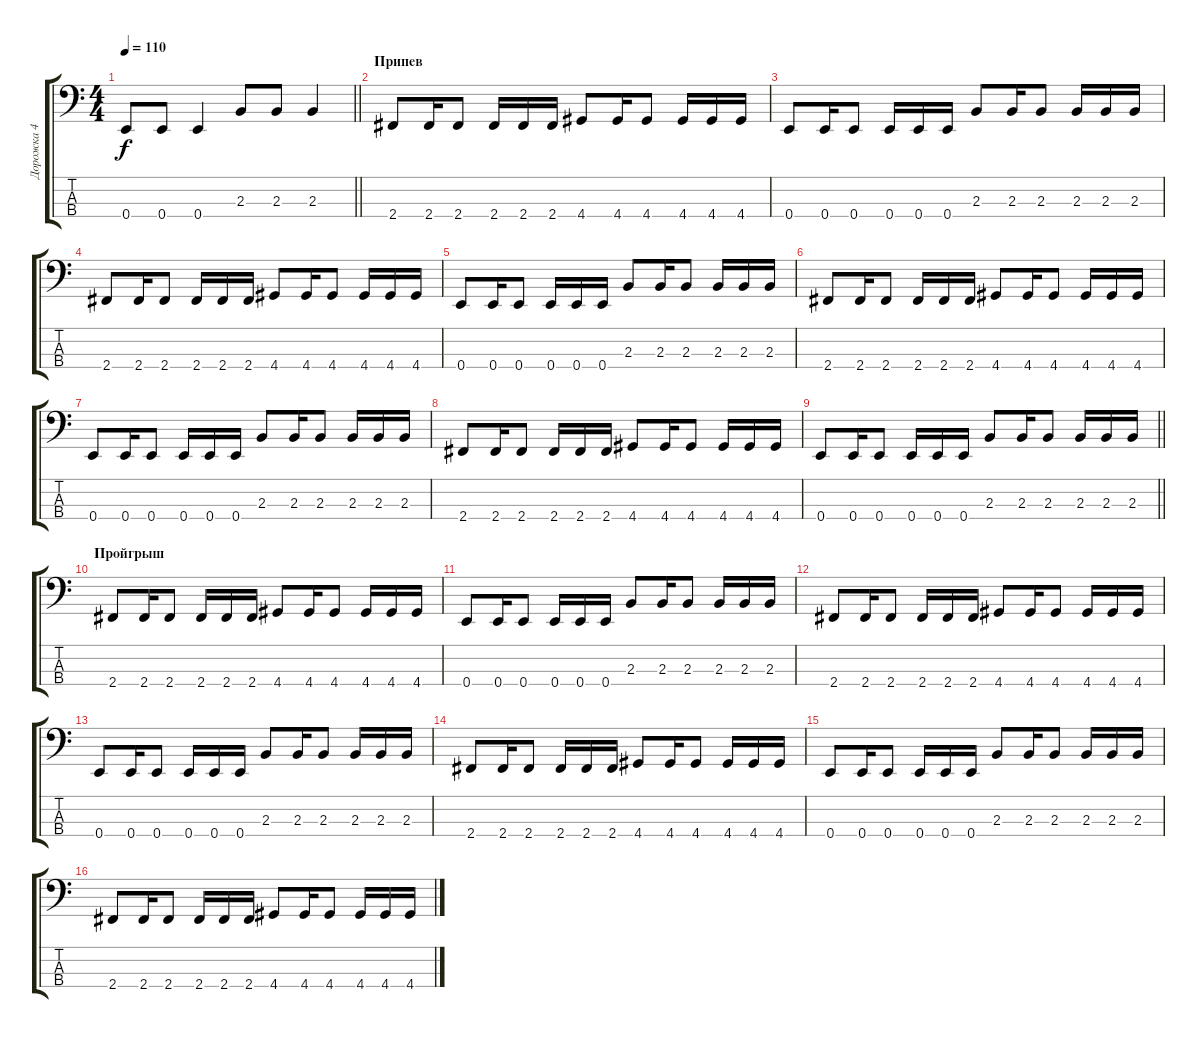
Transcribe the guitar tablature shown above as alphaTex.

\track ("Дорожка 4" "Дорожка 4") {instrument electricbassfinger}
\staff {score tabs}
\tuning (G2 D2 A1 E1) {hide}
\ts (4 4)
\tempo 110
\clef f4
\barLineRight lightlight
\ks c
0.4.8{dy f} 0.4.8 0.4.4 2.3.8 2.3.8 2.3.4 |
\section ("" "Припев")
2.4.8 2.4.16 2.4.8 2.4.16 2.4.16 2.4.16 4.4.8 4.4.16 4.4.8 4.4.16 4.4.16 4.4.16 |
0.4.8 0.4.16 0.4.8 0.4.16 0.4.16 0.4.16 2.3.8 2.3.16 2.3.8 2.3.16 2.3.16 2.3.16 |
2.4.8 2.4.16 2.4.8 2.4.16 2.4.16 2.4.16 4.4.8 4.4.16 4.4.8 4.4.16 4.4.16 4.4.16 |
0.4.8 0.4.16 0.4.8 0.4.16 0.4.16 0.4.16 2.3.8 2.3.16 2.3.8 2.3.16 2.3.16 2.3.16 |
2.4.8 2.4.16 2.4.8 2.4.16 2.4.16 2.4.16 4.4.8 4.4.16 4.4.8 4.4.16 4.4.16 4.4.16 |
0.4.8 0.4.16 0.4.8 0.4.16 0.4.16 0.4.16 2.3.8 2.3.16 2.3.8 2.3.16 2.3.16 2.3.16 |
2.4.8 2.4.16 2.4.8 2.4.16 2.4.16 2.4.16 4.4.8 4.4.16 4.4.8 4.4.16 4.4.16 4.4.16 |
\barLineRight lightlight
0.4.8 0.4.16 0.4.8 0.4.16 0.4.16 0.4.16 2.3.8 2.3.16 2.3.8 2.3.16 2.3.16 2.3.16 |
\section ("" "Пройгрыш")
2.4.8 2.4.16 2.4.8 2.4.16 2.4.16 2.4.16 4.4.8 4.4.16 4.4.8 4.4.16 4.4.16 4.4.16 |
0.4.8 0.4.16 0.4.8 0.4.16 0.4.16 0.4.16 2.3.8 2.3.16 2.3.8 2.3.16 2.3.16 2.3.16 |
2.4.8 2.4.16 2.4.8 2.4.16 2.4.16 2.4.16 4.4.8 4.4.16 4.4.8 4.4.16 4.4.16 4.4.16 |
0.4.8 0.4.16 0.4.8 0.4.16 0.4.16 0.4.16 2.3.8 2.3.16 2.3.8 2.3.16 2.3.16 2.3.16 |
2.4.8 2.4.16 2.4.8 2.4.16 2.4.16 2.4.16 4.4.8 4.4.16 4.4.8 4.4.16 4.4.16 4.4.16 |
0.4.8 0.4.16 0.4.8 0.4.16 0.4.16 0.4.16 2.3.8 2.3.16 2.3.8 2.3.16 2.3.16 2.3.16 |
2.4.8 2.4.16 2.4.8 2.4.16 2.4.16 2.4.16 4.4.8 4.4.16 4.4.8 4.4.16 4.4.16 4.4.16
